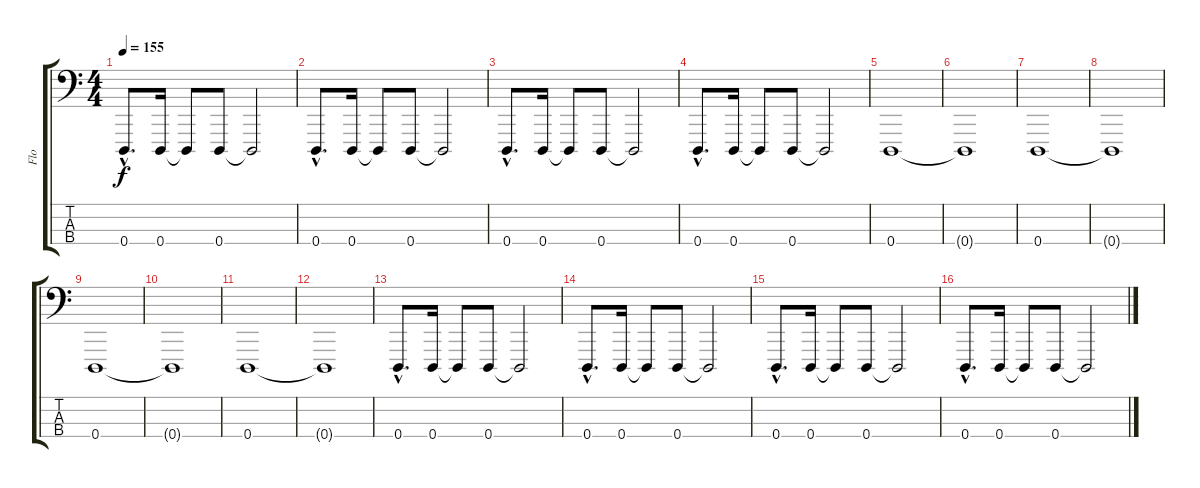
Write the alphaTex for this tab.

\track ("Flo" "Flo") {instrument lead2sawtooth}
\staff {score tabs}
\tuning (G2 D2 A1 D1) {hide}
\ts (4 4)
\tempo 155
\clef f4
\ks c
0.4{hac}.8{d dy f volume 16 instrument lead2sawtooth} 0.4.16 0.4{t}.8 0.4.8 0.4{t}.2 |
0.4{hac}.8{d volume 16 instrument lead2sawtooth} 0.4.16 0.4{t}.8 0.4.8 0.4{t}.2 |
0.4{hac}.8{d volume 16 instrument lead2sawtooth} 0.4.16 0.4{t}.8 0.4.8 0.4{t}.2 |
0.4{hac}.8{d volume 16 instrument lead2sawtooth} 0.4.16 0.4{t}.8 0.4.8 0.4{t}.2 |
0.4.1{volume 11 instrument lead2sawtooth} |
0.4{t}.1 |
0.4.1 |
0.4{t}.1 |
0.4.1{volume 11 instrument lead2sawtooth} |
0.4{t}.1 |
0.4.1 |
0.4{t}.1 |
0.4{hac}.8{d volume 16 instrument lead2sawtooth} 0.4.16 0.4{t}.8 0.4.8 0.4{t}.2 |
0.4{hac}.8{d volume 16 instrument lead2sawtooth} 0.4.16 0.4{t}.8 0.4.8 0.4{t}.2 |
0.4{hac}.8{d volume 16 instrument lead2sawtooth} 0.4.16 0.4{t}.8 0.4.8 0.4{t}.2 |
0.4{hac}.8{d volume 16 instrument lead2sawtooth} 0.4.16 0.4{t}.8 0.4.8 0.4{t}.2
